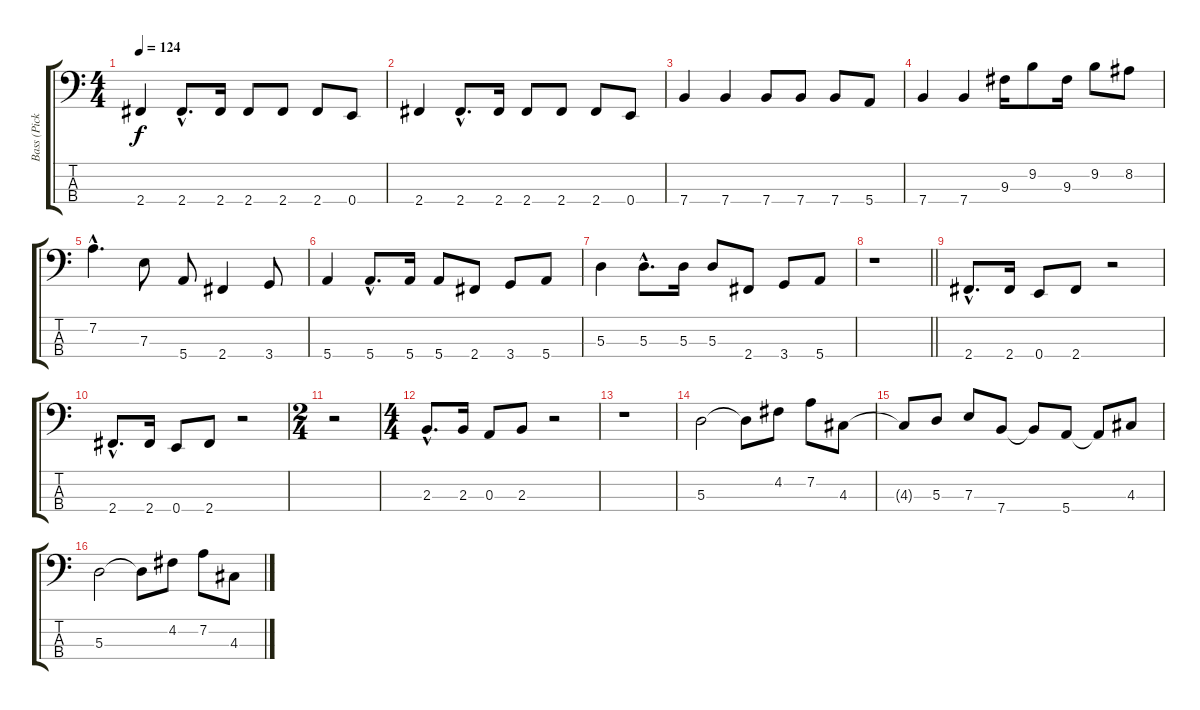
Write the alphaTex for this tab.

\track ("Bass (Pick)" "Bass (Pick") {instrument electricbasspick}
\staff {score tabs}
\tuning (G2 D2 A1 E1) {hide}
\ts (4 4)
\tempo 124
\clef f4
\ks c
2.4.4{dy f} 2.4{hac}.8{d} 2.4.16 2.4.8 2.4.8 2.4.8 0.4.8 |
2.4.4 2.4{hac}.8{d} 2.4.16 2.4.8 2.4.8 2.4.8 0.4.8 |
7.4.4 7.4.4 7.4.8 7.4.8 7.4.8 5.4.8 |
7.4.4 7.4.4 9.3.16 9.2.8 9.3.16 9.2.8 8.2.8 |
7.2{hac}.4{d} 7.3.8 5.4.8 2.4.4 3.4.8 |
5.4.4 5.4{hac}.8{d} 5.4.16 5.4.8 2.4.8 3.4.8 5.4.8 |
5.3.4 5.3{hac}.8{d} 5.3.16 5.3.8 2.4.8 3.4.8 5.4.8 |
\barLineRight lightlight
r.1 |
2.4{hac}.8{d} 2.4.16 0.4.8 2.4.8 r.2 |
2.4{hac}.8{d} 2.4.16 0.4.8 2.4.8 r.2 |
\ts (2 4)
r.2 |
\ts (4 4)
2.3{hac}.8{d} 2.3.16 0.3.8 2.3.8 r.2 |
r.1 |
5.3.2 5.3{t}.8 4.2.8 7.2.8 4.3.8 |
4.3{t}.8 5.3.8 7.3.8 7.4.8 7.4{t}.8 5.4.8 5.4{t}.8 4.3.8 |
5.3.2 5.3{t}.8 4.2.8 7.2.8 4.3.8
